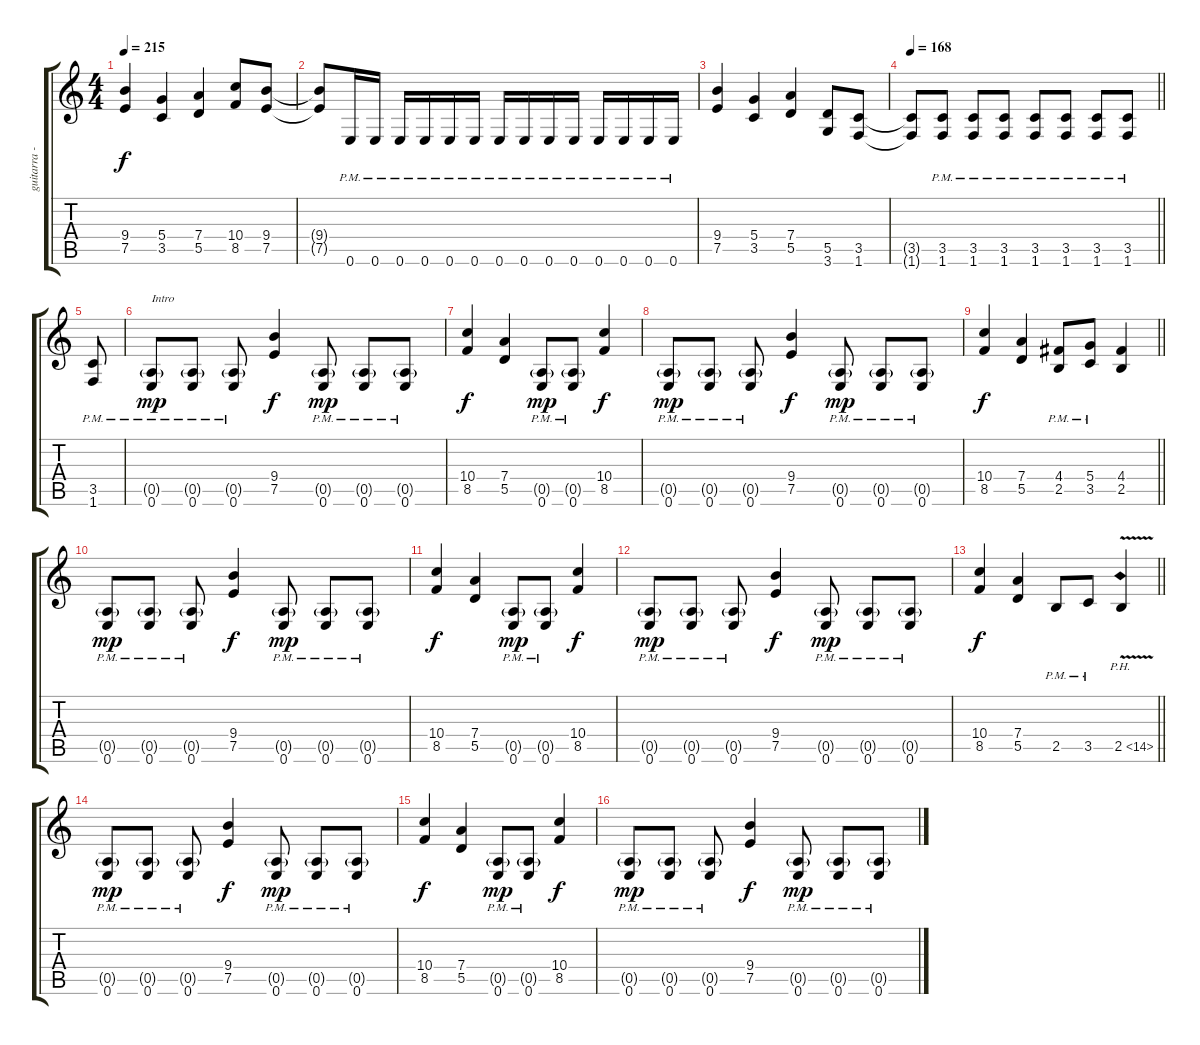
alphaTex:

\track ("guitarra - guitar" "guitarra -") {instrument distortionguitar}
\staff {score tabs}
\tuning (E4 B3 G3 D3 A2 E2) {hide}
\ts (4 4)
\tempo 215
\clef g2
\ks c
(9.4 7.5).4{dy f} (5.4 3.5).4 (7.4 5.5).4 (10.4 8.5).8 (9.4 7.5).8 |
(9.4{t} 7.5{t}).8 0.6{pm}.16 0.6{pm}.16 0.6{pm}.16 0.6{pm}.16 0.6{pm}.16 0.6{pm}.16 0.6{pm}.16 0.6{pm}.16 0.6{pm}.16 0.6{pm}.16 0.6{pm}.16 0.6{pm}.16 0.6{pm}.16 0.6{pm}.16 |
(9.4 7.5).4 (5.4 3.5).4 (7.4 5.5).4 (5.5 3.6).8 (3.5 1.6).8 |
\tempo 168
\barLineRight lightlight
(3.5{t} 1.6{t}).8 (3.5{pm} 1.6{pm}).8 (3.5{pm} 1.6{pm}).8 (3.5{pm} 1.6{pm}).8 (3.5{pm} 1.6{pm}).8 (3.5{pm} 1.6{pm}).8 (3.5{pm} 1.6{pm}).8 (3.5{pm} 1.6{pm}).8 |
(3.5{pm} 1.6{pm}).8 |
(0.5{g pm} 0.6{pm}).8{txt "Intro" dy mp} (0.5{g pm} 0.6{pm}).8 (0.5{g pm} 0.6{pm}).8 (9.4 7.5).4{dy f} (0.5{g pm} 0.6{pm}).8{dy mp} (0.5{g pm} 0.6{pm}).8 (0.5{g pm} 0.6{pm}).8 |
(10.4 8.5).4{dy f} (7.4 5.5).4 (0.5{g pm} 0.6{pm}).8{dy mp} (0.5{g pm} 0.6{pm}).8 (10.4 8.5).4{dy f} |
(0.5{g pm} 0.6{pm}).8{dy mp} (0.5{g pm} 0.6{pm}).8 (0.5{g pm} 0.6{pm}).8 (9.4 7.5).4{dy f} (0.5{g pm} 0.6{pm}).8{dy mp} (0.5{g pm} 0.6{pm}).8 (0.5{g pm} 0.6{pm}).8 |
\barLineRight lightlight
(10.4 8.5).4{dy f} (7.4 5.5).4 (4.4{pm} 2.5{pm}).8 (5.4{pm} 3.5{pm}).8 (4.4 2.5).4 |
(0.5{g pm} 0.6{pm}).8{dy mp} (0.5{g pm} 0.6{pm}).8 (0.5{g pm} 0.6{pm}).8 (9.4 7.5).4{dy f} (0.5{g pm} 0.6{pm}).8{dy mp} (0.5{g pm} 0.6{pm}).8 (0.5{g pm} 0.6{pm}).8 |
(10.4 8.5).4{dy f} (7.4 5.5).4 (0.5{g pm} 0.6{pm}).8{dy mp} (0.5{g pm} 0.6{pm}).8 (10.4 8.5).4{dy f} |
(0.5{g pm} 0.6{pm}).8{dy mp} (0.5{g pm} 0.6{pm}).8 (0.5{g pm} 0.6{pm}).8 (9.4 7.5).4{dy f} (0.5{g pm} 0.6{pm}).8{dy mp} (0.5{g pm} 0.6{pm}).8 (0.5{g pm} 0.6{pm}).8 |
\barLineRight lightlight
(10.4 8.5).4{dy f} (7.4 5.5).4 2.5{pm}.8 3.5{pm}.8 2.5{ph 12 v}.4 |
(0.5{g pm} 0.6{pm}).8{dy mp} (0.5{g pm} 0.6{pm}).8 (0.5{g pm} 0.6{pm}).8 (9.4 7.5).4{dy f} (0.5{g pm} 0.6{pm}).8{dy mp} (0.5{g pm} 0.6{pm}).8 (0.5{g pm} 0.6{pm}).8 |
(10.4 8.5).4{dy f} (7.4 5.5).4 (0.5{g pm} 0.6{pm}).8{dy mp} (0.5{g pm} 0.6{pm}).8 (10.4 8.5).4{dy f} |
(0.5{g pm} 0.6{pm}).8{dy mp} (0.5{g pm} 0.6{pm}).8 (0.5{g pm} 0.6{pm}).8 (9.4 7.5).4{dy f} (0.5{g pm} 0.6{pm}).8{dy mp} (0.5{g pm} 0.6{pm}).8 (0.5{g pm} 0.6{pm}).8
